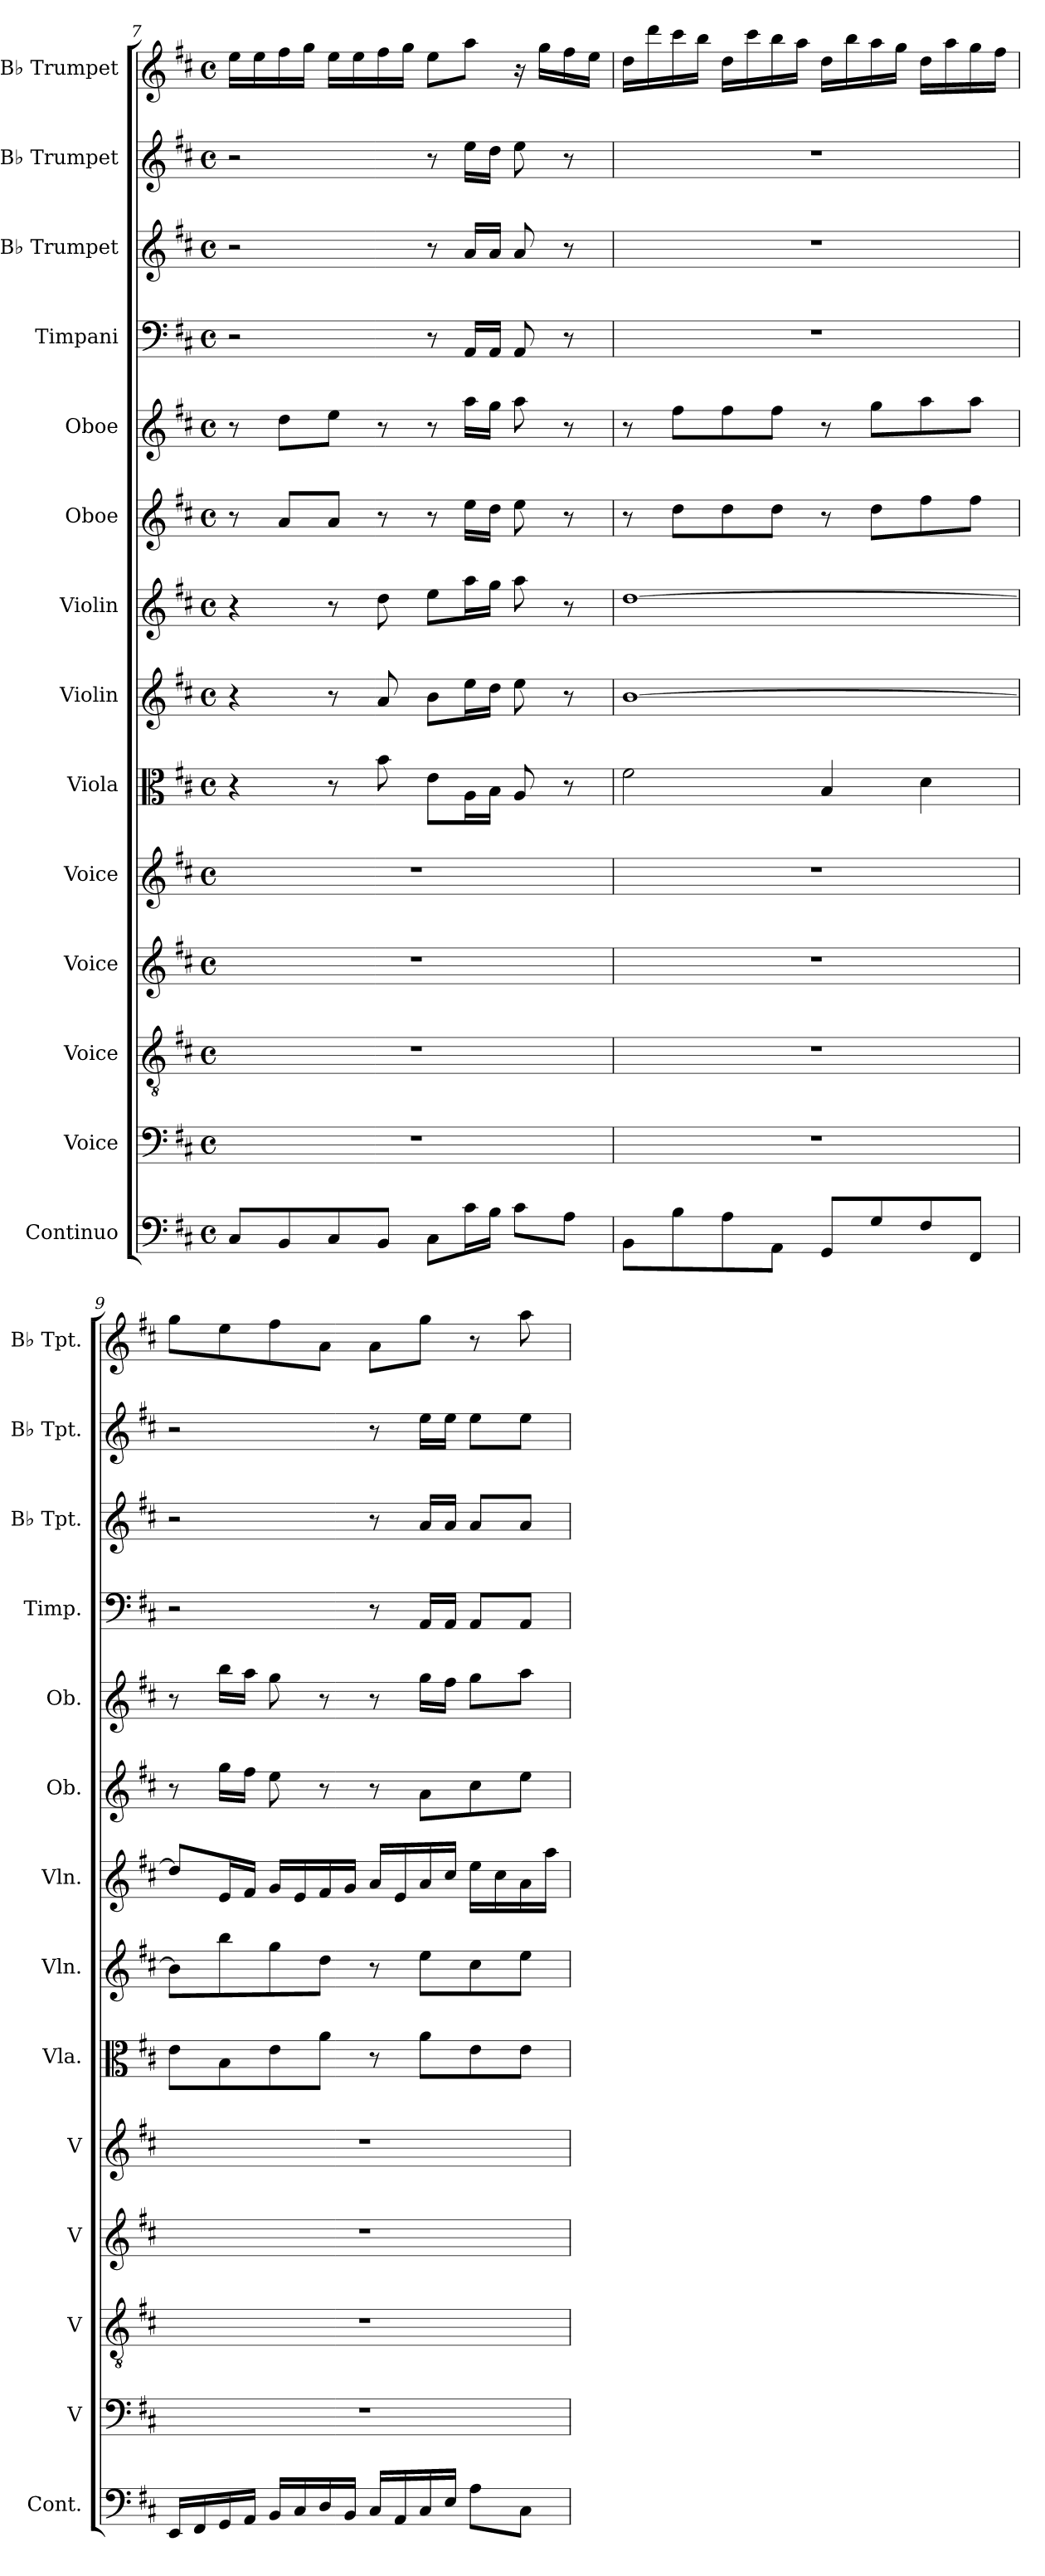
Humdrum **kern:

**kern	**kern	**kern	**kern	**kern	**kern	**kern	**kern	**kern	**kern	**kern	**kern	**kern	**kern
*part14	*part13	*part12	*part11	*part10	*part9	*part8	*part7	*part6	*part5	*part4	*part3	*part2	*part1
*staff14	*staff13	*staff12	*staff11	*staff10	*staff9	*staff8	*staff7	*staff6	*staff5	*staff4	*staff3	*staff2	*staff1
*I"Continuo	*I"Voice	*I"Voice	*I"Voice	*I"Voice	*I"Viola	*I"Violin	*I"Violin	*I"Oboe	*I"Oboe	*I"Timpani	*I"B♭ Trumpet	*I"B♭ Trumpet	*I"B♭ Trumpet
*I'Cont.	*I'V	*I'V	*I'V	*I'V	*I'Vla.	*I'Vln.	*I'Vln.	*I'Ob.	*I'Ob.	*I'Timp.	*I'B♭ Tpt.	*I'B♭ Tpt.	*I'B♭ Tpt.
*clefF4	*clefF4	*clefGv2	*clefG2	*clefG2	*clefC3	*clefG2	*clefG2	*clefG2	*clefG2	*clefF4	*clefG2	*clefG2	*clefG2
*	*	*	*	*	*	*	*	*	*	*	*ITrd1c2	*ITrd1c2	*ITrd1c2
*k[f#c#]	*k[f#c#]	*k[f#c#]	*k[f#c#]	*k[f#c#]	*k[f#c#]	*k[f#c#]	*k[f#c#]	*k[f#c#]	*k[f#c#]	*k[f#c#]	*k[]	*k[]	*k[]
*M4/4	*M4/4	*M4/4	*M4/4	*M4/4	*M4/4	*M4/4	*M4/4	*M4/4	*M4/4	*M4/4	*M4/4	*M4/4	*M4/4
*met(c)	*met(c)	*met(c)	*met(c)	*met(c)	*met(c)	*met(c)	*met(c)	*met(c)	*met(c)	*met(c)	*met(c)	*met(c)	*met(c)
=7	=7	=7	=7	=7	=7	=7	=7	=7	=7	=7	=7	=7	=7
8C#L	1r	1r	1r	1r	4r	4r	4r	8r	8r	2r	2r	2r	16ddLL
.	.	.	.	.	.	.	.	.	.	.	.	.	16dd
8BB	.	.	.	.	.	.	.	8aL	8ddL	.	.	.	16ee
.	.	.	.	.	.	.	.	.	.	.	.	.	16ffJJ
8C#	.	.	.	.	8r	8r	8r	8aJ	8eeJ	.	.	.	16ddLL
.	.	.	.	.	.	.	.	.	.	.	.	.	16dd
8BBJ	.	.	.	.	8b	8a	8dd	8r	8r	.	.	.	16ee
.	.	.	.	.	.	.	.	.	.	.	.	.	16ffJJ
8C#L	.	.	.	.	8eL	8bL	8eeL	8r	8r	8r	8r	8r	8ddL
16c#L	.	.	.	.	16AL	16eeL	16aaL	16eeLL	16aaLL	16AALL	16gLL	16ddLL	8ggJ
16BJJ	.	.	.	.	16BJJ	16ddJJ	16ggJJ	16ddJJ	16ggJJ	16AAJJ	16gJJ	16ccJJ	.
8c#L	.	.	.	.	8A	8ee	8aa	8ee	8aa	8AA	8g	8dd	16r
.	.	.	.	.	.	.	.	.	.	.	.	.	16ffLL
8AJ	.	.	.	.	8r	8r	8r	8r	8r	8r	8r	8r	16ee
.	.	.	.	.	.	.	.	.	.	.	.	.	16ddJJ
=8	=8	=8	=8	=8	=8	=8	=8	=8	=8	=8	=8	=8	=8
8BBL	1r	1r	1r	1r	2f#	[1b	[1dd	8r	8r	1r	1r	1r	16ccLL
.	.	.	.	.	.	.	.	.	.	.	.	.	16ccc
8B	.	.	.	.	.	.	.	8ddL	8ff#L	.	.	.	16bb
.	.	.	.	.	.	.	.	.	.	.	.	.	16aaJJ
8A	.	.	.	.	.	.	.	8dd	8ff#	.	.	.	16ccLL
.	.	.	.	.	.	.	.	.	.	.	.	.	16bb
8AAJ	.	.	.	.	.	.	.	8ddJ	8ff#J	.	.	.	16aa
.	.	.	.	.	.	.	.	.	.	.	.	.	16ggJJ
8GGL	.	.	.	.	4B	.	.	8r	8r	.	.	.	16ccLL
.	.	.	.	.	.	.	.	.	.	.	.	.	16aa
8G	.	.	.	.	.	.	.	8ddL	8ggL	.	.	.	16gg
.	.	.	.	.	.	.	.	.	.	.	.	.	16ffJJ
8F#	.	.	.	.	4d	.	.	8ff#	8aa	.	.	.	16ccLL
.	.	.	.	.	.	.	.	.	.	.	.	.	16gg
8FF#J	.	.	.	.	.	.	.	8ff#J	8aaJ	.	.	.	16ff
.	.	.	.	.	.	.	.	.	.	.	.	.	16eeJJ
=9	=9	=9	=9	=9	=9	=9	=9	=9	=9	=9	=9	=9	=9
16EELL	1r	1r	1r	1r	8eL	8bL]	8ddL]	8r	8r	2r	2r	2r	8ffL
16FF#	.	.	.	.	.	.	.	.	.	.	.	.	.
16GG	.	.	.	.	8B	8bb	16eL	16ggLL	16bbLL	.	.	.	8dd
16AAJJ	.	.	.	.	.	.	16f#JJ	16ff#JJ	16aaJJ	.	.	.	.
16BBLL	.	.	.	.	8e	8gg	16gLL	8ee	8gg	.	.	.	8ee
16C#	.	.	.	.	.	.	16e	.	.	.	.	.	.
16D	.	.	.	.	8aJ	8ddJ	16f#	8r	8r	.	.	.	8gJ
16BBJJ	.	.	.	.	.	.	16gJJ	.	.	.	.	.	.
16C#LL	.	.	.	.	8r	8r	16aLL	8r	8r	8r	8r	8r	8gL
16AA	.	.	.	.	.	.	16e	.	.	.	.	.	.
16C#	.	.	.	.	8aL	8eeL	16a	8aL	16ggLL	16AALL	16gLL	16ddLL	8ffJ
16EJJ	.	.	.	.	.	.	16cc#JJ	.	16ff#JJ	16AAJJ	16gJJ	16ddJJ	.
8AL	.	.	.	.	8e	8cc#	16eeLL	8cc#	8ggL	8AAL	8gL	8ddL	8r
.	.	.	.	.	.	.	16cc#	.	.	.	.	.	.
8C#J	.	.	.	.	8eJ	8eeJ	16a	8eeJ	8aaJ	8AAJ	8gJ	8ddJ	8gg
.	.	.	.	.	.	.	16aaJJ	.	.	.	.	.	.
=	=	=	=	=	=	=	=	=	=	=	=	=	=
*-	*-	*-	*-	*-	*-	*-	*-	*-	*-	*-	*-	*-	*-
